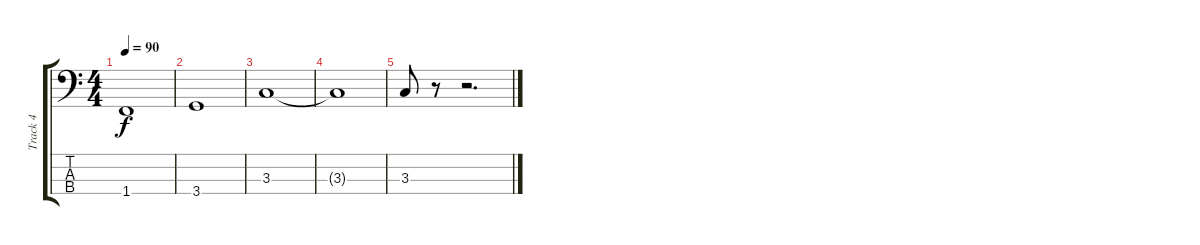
\track ("Track 4" "Track 4") {instrument electricbasspick}
\staff {score tabs}
\tuning (G2 D2 A1 E1) {hide}
\ts (4 4)
\tempo 90
\clef f4
\ks c
1.4.1{dy f} |
3.4.1 |
3.3.1 |
3.3{t}.1 |
3.3.8 r.8 r.2{d}
